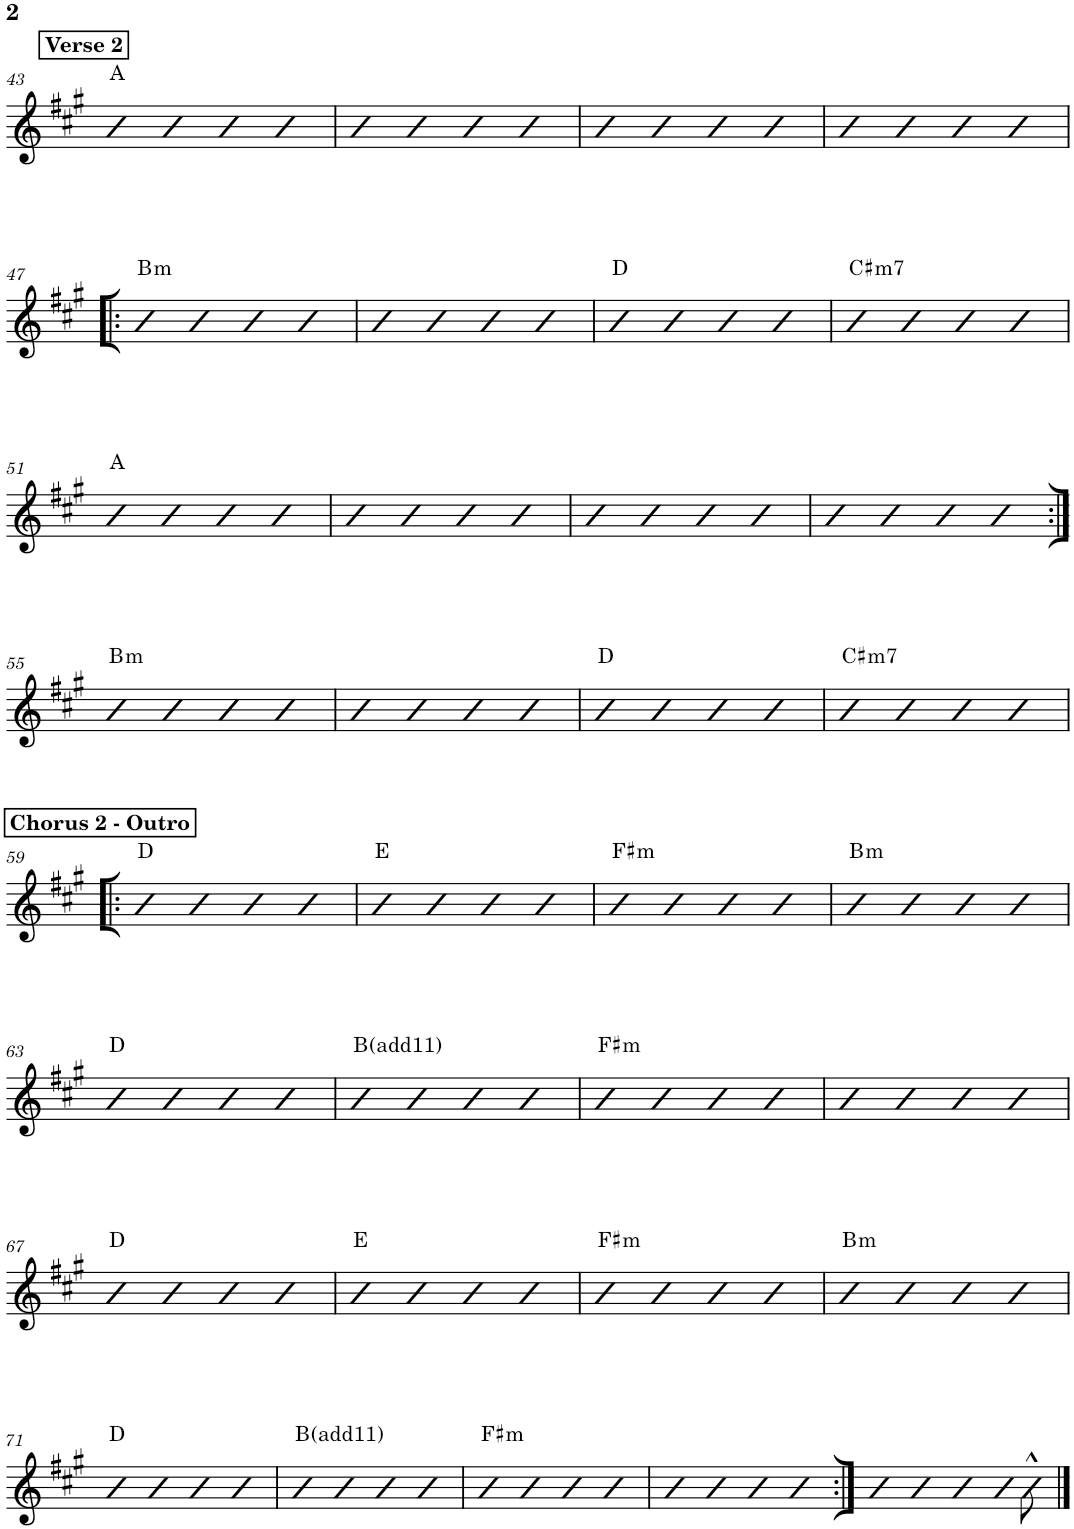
**kern	**harte
*part1	*part1
*staff1	*
*I"Piano	*
*I'Pno.	*
!!LO:PB:g=z
*clefG2	*
*k[f#c#g#]	*
*M4/4	*
!!LO:REH:place=s1:a:B:cj:t=Verse 2
=43	=43
4b	A:maj
4b	.
4b	.
4b	.
=44	=44
4b	.
4b	.
4b	.
4b	.
=45	=45
4b	.
4b	.
4b	.
4b	.
=46	=46
4b	.
4b	.
4b	.
4b	.
!!LO:LB:g=z
=47!|:	=47!|:
!	!LO:H:kt=m
4b	B:min
4b	.
4b	.
4b	.
=48	=48
4b	.
4b	.
4b	.
4b	.
=49	=49
4b	D:maj
4b	.
4b	.
4b	.
=50	=50
!	!LO:H:kt=m7
4b	C#:min7
4b	.
4b	.
4b	.
!!LO:LB:g=z
=51	=51
4b	A:maj
4b	.
4b	.
4b	.
=52	=52
4b	.
4b	.
4b	.
4b	.
=53	=53
4b	.
4b	.
4b	.
4b	.
=54	=54
4b	.
4b	.
4b	.
4b	.
!!LO:LB:g=z
=55:|!	=55:|!
!	!LO:H:kt=m
4b	B:min
4b	.
4b	.
4b	.
=56	=56
4b	.
4b	.
4b	.
4b	.
=57	=57
4b	D:maj
4b	.
4b	.
4b	.
=58	=58
!	!LO:H:kt=m7
4b	C#:min7
4b	.
4b	.
4b	.
!!LO:LB:g=z
!!LO:REH:place=s1:a:B:cj:t=Chorus 2 - Outro
=59!|:	=59!|:
4b	D:maj
4b	.
4b	.
4b	.
=60	=60
4b	E:maj
4b	.
4b	.
4b	.
=61	=61
!	!LO:H:kt=m
4b	F#:min
4b	.
4b	.
4b	.
=62	=62
!	!LO:H:kt=m
4b	B:min
4b	.
4b	.
4b	.
!!LO:LB:g=z
=63	=63
4b	D:maj
4b	.
4b	.
4b	.
=64	=64
4b	B:maj(11)
4b	.
4b	.
4b	.
=65	=65
!	!LO:H:kt=m
4b	F#:min
4b	.
4b	.
4b	.
=66	=66
4b	.
4b	.
4b	.
4b	.
!!LO:LB:g=z
=67	=67
4b	D:maj
4b	.
4b	.
4b	.
=68	=68
4b	E:maj
4b	.
4b	.
4b	.
=69	=69
!	!LO:H:kt=m
4b	F#:min
4b	.
4b	.
4b	.
=70	=70
!	!LO:H:kt=m
4b	B:min
4b	.
4b	.
4b	.
!!LO:LB:g=z
=71	=71
4b	D:maj
4b	.
4b	.
4b	.
=72	=72
4b	B:maj(11)
4b	.
4b	.
4b	.
=73	=73
!	!LO:H:kt=m
4b	F#:min
4b	.
4b	.
4b	.
=74	=74
4b	.
4b	.
4b	.
4b	.
=75:|!	=75:|!
4b	.
4b	.
4b	.
8bL	.
8b^^\J	.
==	==
*-	*-
